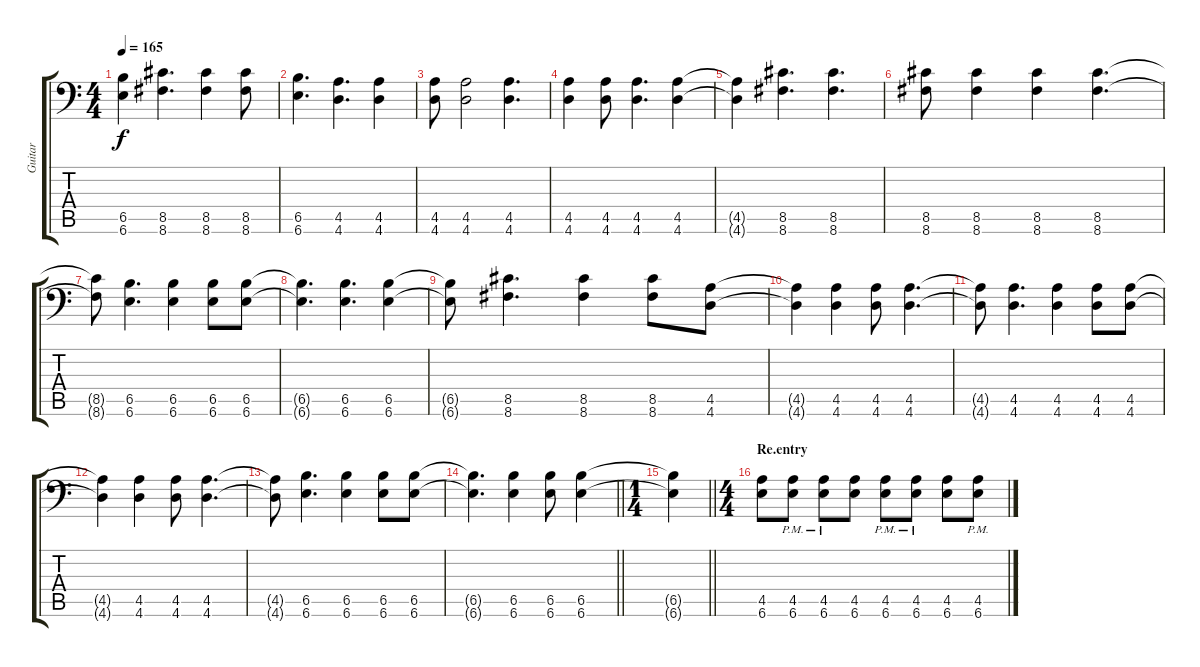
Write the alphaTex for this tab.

\track ("Guitar " "Guitar ") {instrument distortionguitar}
\staff {score tabs}
\tuning (C4 G3 Eb3 Bb2 F2 Bb1) {hide}
\ts (4 4)
\tempo 165
\clef f4
\ks c
(6.5{t} 6.6{t}).4{dy f} (8.5 8.6).4{d} (8.5 8.6).4 (8.5 8.6).8 |
(6.5 6.6).4{d} (4.5 4.6).4{d} (4.5 4.6).4 |
(4.5 4.6).8 (4.5 4.6).2 (4.5 4.6).4{d} |
(4.5 4.6).4 (4.5 4.6).8 (4.5 4.6).4{d} (4.5 4.6).4 |
(4.5{t} 4.6{t}).4 (8.5 8.6).4{d} (8.5 8.6).4{d} |
(8.5 8.6).8 (8.5 8.6).4 (8.5 8.6).4 (8.5 8.6).4{d} |
(8.5{t} 8.6{t}).8 (6.5 6.6).4{d} (6.5 6.6).4 (6.5 6.6).8 (6.5 6.6).8 |
(6.5{t} 6.6{t}).4{d} (6.5 6.6).4{d} (6.5 6.6).4 |
(6.5{t} 6.6{t}).8 (8.5 8.6).4{d} (8.5 8.6).4 (8.5 8.6).8 (4.5 4.6).8 |
(4.5{t} 4.6{t}).4 (4.5 4.6).4 (4.5 4.6).8 (4.5 4.6).4{d} |
(4.5{t} 4.6{t}).8 (4.5 4.6).4{d} (4.5 4.6).4 (4.5 4.6).8 (4.5 4.6).8 |
(4.5{t} 4.6{t}).4 (4.5 4.6).4 (4.5 4.6).8 (4.5 4.6).4{d} |
(4.5{t} 4.6{t}).8 (6.5 6.6).4{d} (6.5 6.6).4 (6.5 6.6).8 (6.5 6.6).8 |
\barLineRight lightlight
(6.5{t} 6.6{t}).4{d} (6.5 6.6).4 (6.5 6.6).8 (6.5 6.6).4 |
\ts (1 4)
\barLineRight lightlight
(6.5{t} 6.6{t}).4 |
\ts (4 4)
\section ("" "Re.entry")
(4.5 6.6).8 (4.5{pm} 6.6{pm}).8 (4.5{pm} 6.6{pm}).8 (4.5 6.6).8 (4.5{pm} 6.6{pm}).8 (4.5{pm} 6.6{pm}).8 (4.5 6.6).8 (4.5{pm} 6.6{pm}).8
